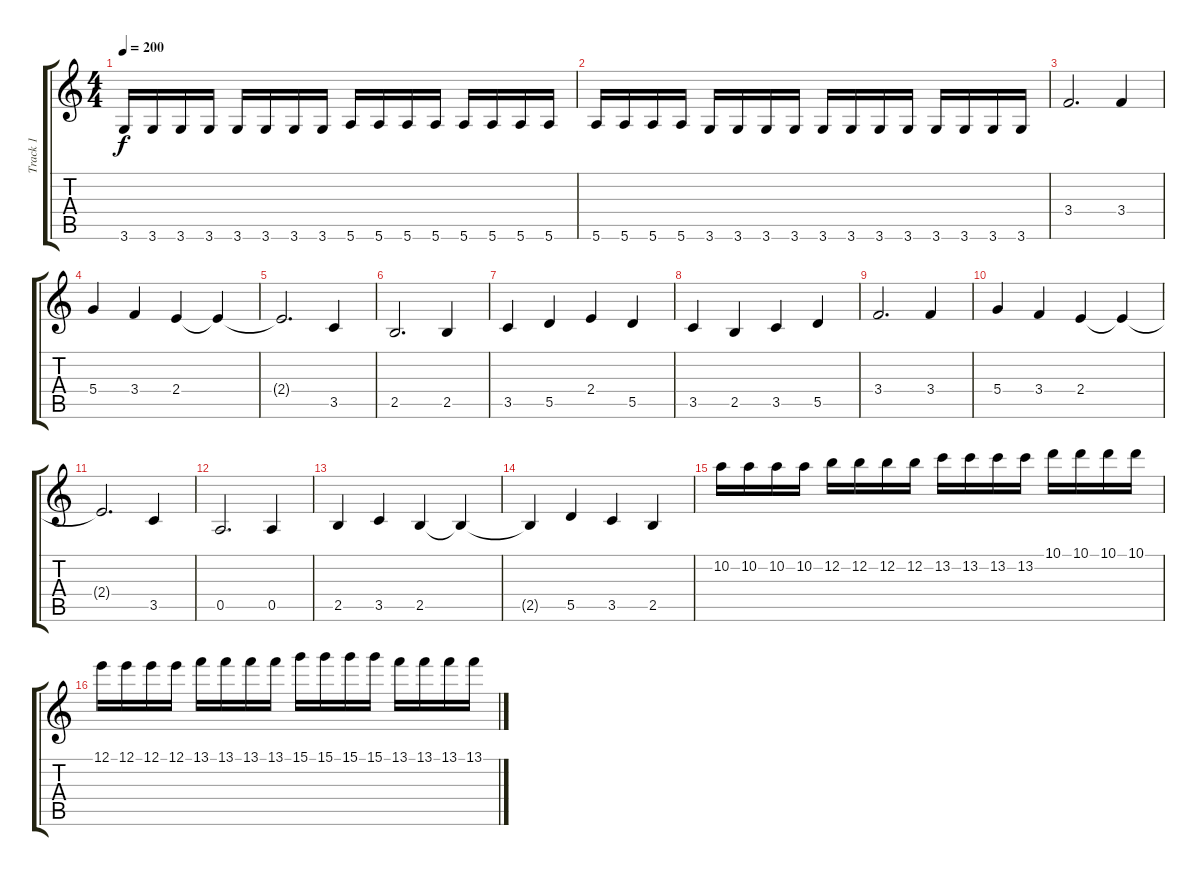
\track ("Track 1" "Track 1") {instrument distortionguitar}
\staff {score tabs}
\tuning (E4 B3 G3 D3 A2 E2) {hide}
\ts (4 4)
\tempo 200
\clef g2
\ks c
3.6.16{dy f} 3.6.16 3.6.16 3.6.16 3.6.16 3.6.16 3.6.16 3.6.16 5.6.16 5.6.16 5.6.16 5.6.16 5.6.16 5.6.16 5.6.16 5.6.16 |
5.6.16 5.6.16 5.6.16 5.6.16 3.6.16 3.6.16 3.6.16 3.6.16 3.6.16 3.6.16 3.6.16 3.6.16 3.6.16 3.6.16 3.6.16 3.6.16 |
3.4.2{d} 3.4.4 |
5.4.4 3.4.4 2.4.4 2.4{t}.4 |
2.4{t}.2{d} 3.5.4 |
2.5.2{d} 2.5.4 |
3.5.4 5.5.4 2.4.4 5.5.4 |
3.5.4 2.5.4 3.5.4 5.5.4 |
3.4.2{d} 3.4.4 |
5.4.4 3.4.4 2.4.4 2.4{t}.4 |
2.4{t}.2{d} 3.5.4 |
0.5.2{d} 0.5.4 |
2.5.4 3.5.4 2.5.4 2.5{t}.4 |
2.5{t}.4 5.5.4 3.5.4 2.5.4 |
10.2.16 10.2.16 10.2.16 10.2.16 12.2.16 12.2.16 12.2.16 12.2.16 13.2.16 13.2.16 13.2.16 13.2.16 10.1.16 10.1.16 10.1.16 10.1.16 |
12.1.16 12.1.16 12.1.16 12.1.16 13.1.16 13.1.16 13.1.16 13.1.16 15.1.16 15.1.16 15.1.16 15.1.16 13.1.16 13.1.16 13.1.16 13.1.16
